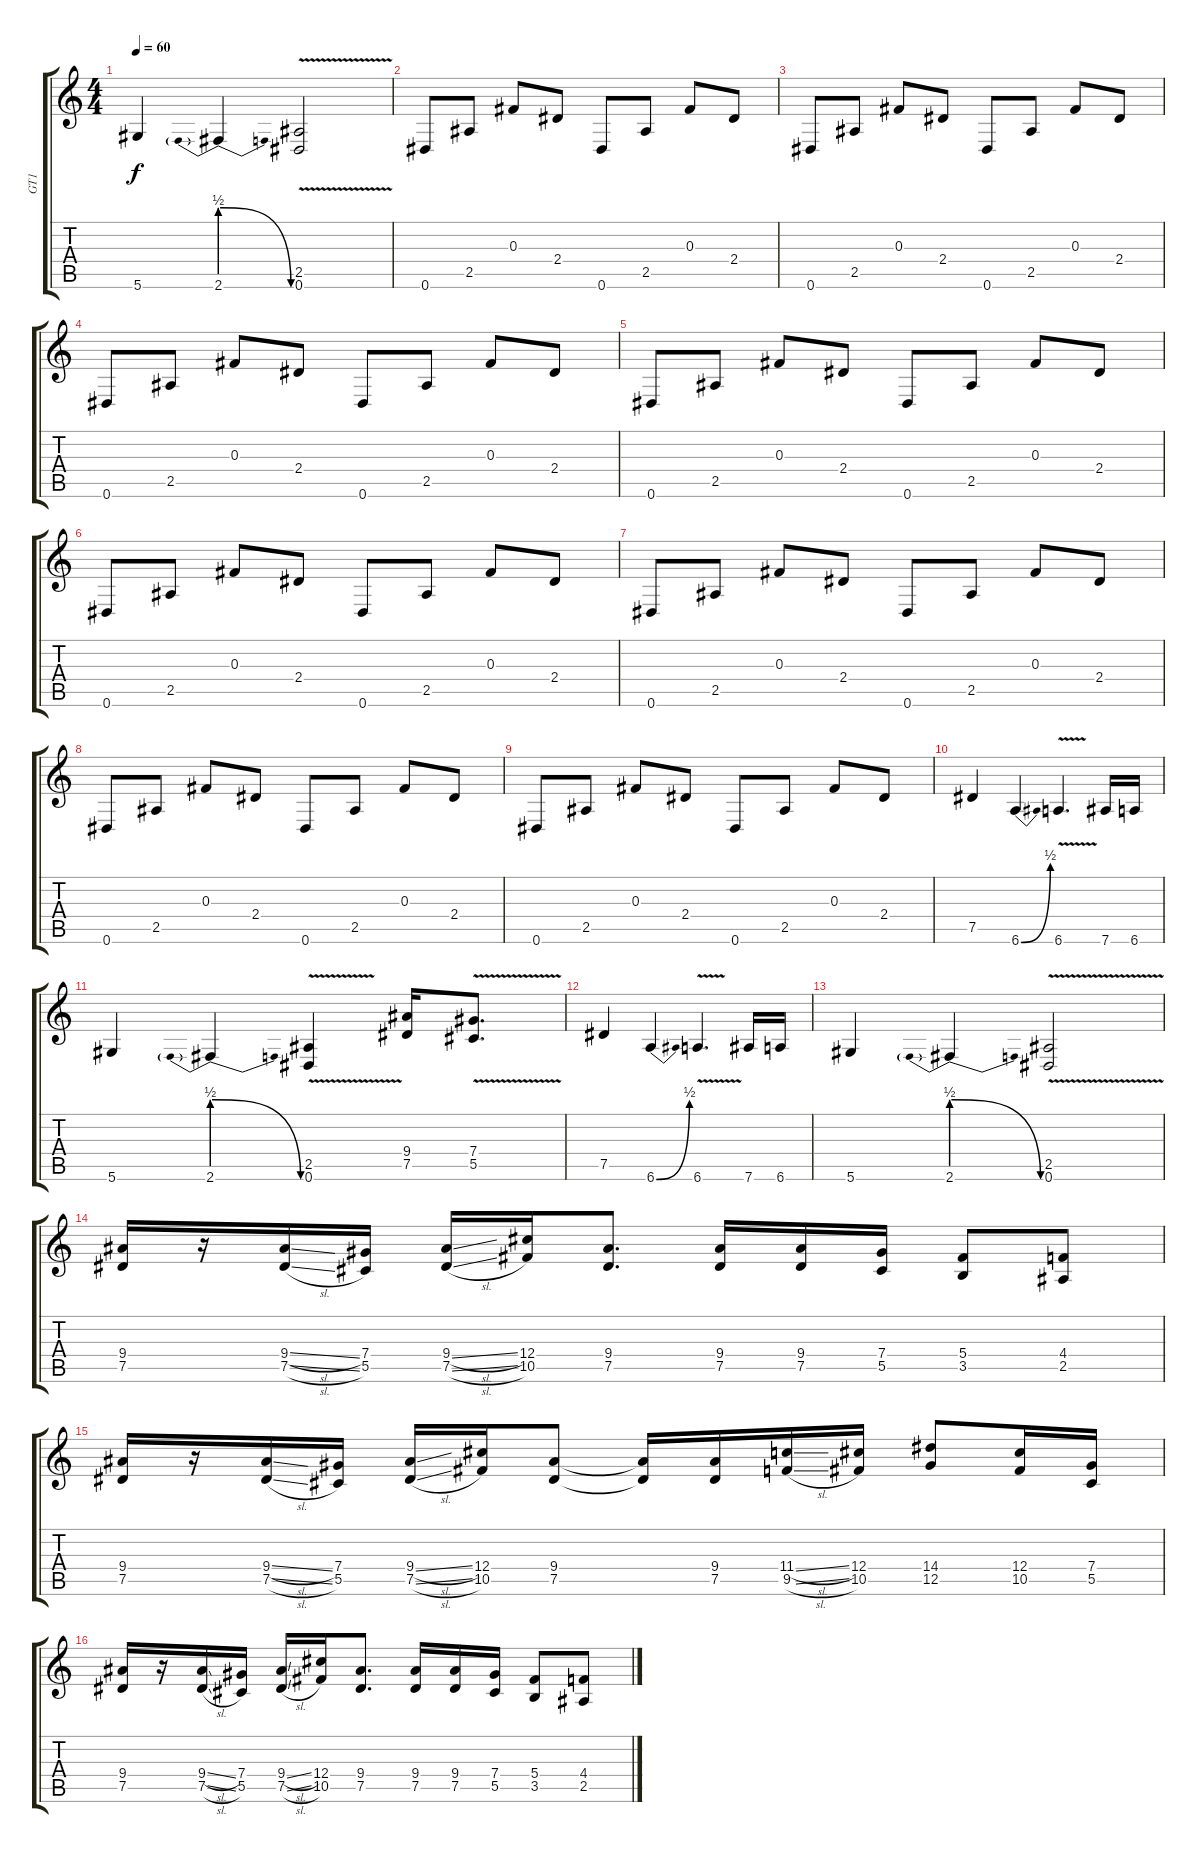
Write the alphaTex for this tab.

\track ("GT1" "GT1") {instrument distortionguitar}
\staff {score tabs}
\tuning (Eb4 Bb3 Gb3 Db3 Ab2 Eb2) {hide}
\ts (4 4)
\tempo 60
\clef g2
\ks c
5.6.4{dy f} 2.6{be (prebendrelease 0 2 60 0)}.4 (2.5 0.6{v}).2 |
0.6.8{volume 10 instrument electricguitarclean} 2.5.8 0.3.8 2.4.8 0.6.8 2.5.8 0.3.8 2.4.8 |
0.6.8 2.5.8 0.3.8 2.4.8 0.6.8 2.5.8 0.3.8 2.4.8 |
0.6.8 2.5.8 0.3.8 2.4.8 0.6.8 2.5.8 0.3.8 2.4.8 |
0.6.8 2.5.8 0.3.8 2.4.8 0.6.8 2.5.8 0.3.8 2.4.8 |
0.6.8 2.5.8 0.3.8 2.4.8 0.6.8 2.5.8 0.3.8 2.4.8 |
0.6.8 2.5.8 0.3.8 2.4.8 0.6.8 2.5.8 0.3.8 2.4.8 |
0.6.8 2.5.8 0.3.8 2.4.8 0.6.8 2.5.8 0.3.8 2.4.8 |
0.6.8 2.5.8 0.3.8 2.4.8 0.6.8 2.5.8 0.3.8 2.4.8 |
7.5.4{volume 16 instrument distortionguitar} 6.6{be (bend 0 0 60 2)}.4 6.6{v}.4{d} 7.6.16 6.6.16 |
5.6.4 2.6{be (prebendrelease 0 2 60 0)}.4 (2.5 0.6{v}).4 (9.4 7.5).16 (7.4 5.5{v}).8{d} |
7.5.4 6.6{be (bend 0 0 60 2)}.4 6.6{v}.4{d} 7.6.16 6.6.16 |
5.6.4 2.6{be (prebendrelease 0 2 60 0)}.4 (2.5 0.6{v}).2 |
(9.4 7.5).16 r.16 (9.4{sl} 7.5{sl}).16 (7.4 5.5).16 (9.4{sl} 7.5{sl}).16 (12.4 10.5).16 (9.4 7.5).8{d} (9.4 7.5).16 (9.4 7.5).16 (7.4 5.5).16 (5.4 3.5).8 (4.4 2.5).8 |
(9.4 7.5).16 r.16 (9.4{sl} 7.5{sl}).16 (7.4 5.5).16 (9.4{sl} 7.5{sl}).16 (12.4 10.5).16 (9.4 7.5).8 (9.4{t} 7.5{t}).16 (9.4 7.5).16 (11.4{sl} 9.5{sl}).16 (12.4 10.5).16 (14.4 12.5).8 (12.4 10.5).16 (7.4 5.5).16 |
(9.4 7.5).16 r.16 (9.4{sl} 7.5{sl}).16 (7.4 5.5).16 (9.4{sl} 7.5{sl}).16 (12.4 10.5).16 (9.4 7.5).8{d} (9.4 7.5).16 (9.4 7.5).16 (7.4 5.5).16 (5.4 3.5).8 (4.4 2.5).8
